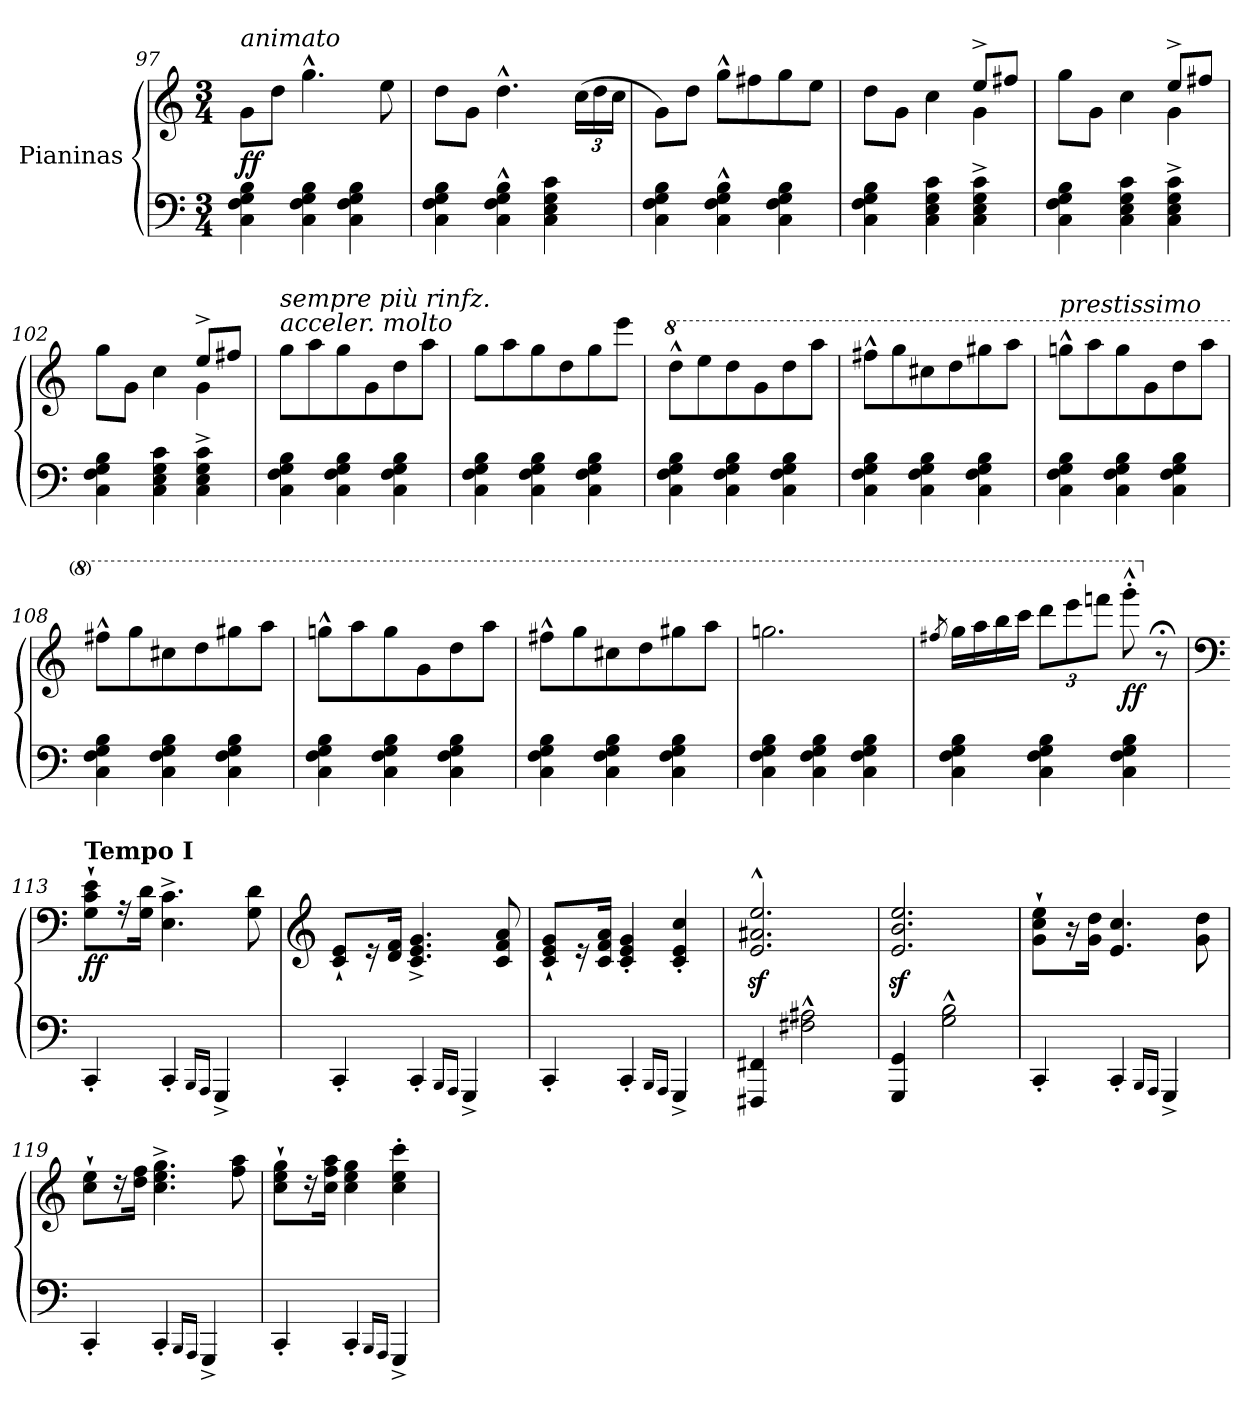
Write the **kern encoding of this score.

**kern	**kern	**dynam
*part1	*part1	*part1
*staff2	*staff1	*staff1/2
*I"Pianinas	*	*
*clefF4	*clefG2	*
*k[]	*k[]	*
*M3/4	*M3/4	*
=97	=97	=97
!	!LO:TX:a:i:t=animato	!
!	!	!LO:DY:b
4C\ 4F\ 4G\ 4B\	8g\L	ff
.	8dd\J	.
4C\ 4F\ 4G\ 4B\	4.gg^^\	.
4C\ 4F\ 4G\ 4B\	.	.
.	8ee\	.
!!LO:PB:g=z
=98	=98	=98
4C\ 4F\ 4G\ 4B\	8dd\L	.
.	8g\J	.
4C\^^ 4F\^^ 4G\^^ 4B\^^	4.dd^^\	.
4C\ 4E\ 4G\ 4c\	.	.
*	*Xbrackettup	*
.	(24cc\LL	.
.	24dd\	.
.	24cc\JJ	.
=99	=99	=99
4C\ 4F\ 4G\ 4B\	8g\L)	.
.	8dd\J	.
4C\^^ 4F\^^ 4G\^^ 4B\^^	8gg^^\L	.
.	8ff#X\	.
4C\ 4F\ 4G\ 4B\	8gg\	.
.	8ee\J	.
=100	=100	=100
*	*^	*
4C\ 4F\ 4G\ 4B\	8dd\L	2ryy	.
.	8g\J	.	.
4C\ 4E\ 4G\ 4c\	4cc\	.	.
4C\^ 4E\^ 4G\^ 4c\^	8ee^/L	4g\	.
.	8ff#X/J	.	.
=101	=101	=101	=101
*	*MM180	*	*
4C\ 4F\ 4G\ 4B\	8gg\L	4ryy	.
.	8g\J	.	.
4C\ 4E\ 4G\ 4c\	4cc\	4ryy	.
4C\^ 4E\^ 4G\^ 4c\^	8ee^/L	4g\	.
.	8ff#X/J	.	.
=102	=102	=102	=102
*	*MM185	*	*
4C\ 4F\ 4G\ 4B\	8gg\L	4ryy	.
.	8g\J	.	.
4C\ 4E\ 4G\ 4c\	4cc\	4ryy	.
4C\^ 4E\^ 4G\^ 4c\^	8ee^/L	4g\	.
.	8ff#X/J	.	.
*	*v	*v	*
=103	=103	=103
*	*MM190	*
!	!LO:TX:a:i:t=acceler. molto	!
!	!LO:TX:a:i:t=sempre più rinfz.	!
4C\ 4F\ 4G\ 4B\	8gg\L	.
.	8aa\	.
4C\ 4F\ 4G\ 4B\	8gg\	.
.	8g\	.
4C\ 4F\ 4G\ 4B\	8dd\	.
*	*MM196	*
.	8aa\J	.
!!LO:LB:g=z
=104	=104	=104
4C\ 4F\ 4G\ 4B\	8gg\L	.
.	8aa\	.
*	*MM206	*
4C\ 4F\ 4G\ 4B\	8gg\	.
.	8dd\	.
4C\ 4F\ 4G\ 4B\	8gg\	.
.	8eee\J	.
=105	=105	=105
*	*8va	*
*	*MM219	*
4C\ 4F\ 4G\ 4B\	8ddd^^\L	.
.	8eee\	.
4C\ 4F\ 4G\ 4B\	8ddd\	.
.	8gg\	.
4C\ 4F\ 4G\ 4B\	8ddd\	.
*	*MM227	*
.	8aaa\J	.
=106	=106	=106
4C\ 4F\ 4G\ 4B\	8fff#X^^\L	.
.	8ggg\	.
4C\ 4F\ 4G\ 4B\	8ccc#X\	.
*	*MM233	*
.	8ddd\	.
4C\ 4F\ 4G\ 4B\	8ggg#X\	.
.	8aaa\J	.
=107	=107	=107
*	*MM239	*
!	!LO:TX:a:i:t=prestissimo	!
4C\ 4F\ 4G\ 4B\	8gggn^^\L	.
.	8aaa\	.
4C\ 4F\ 4G\ 4B\	8ggg\	.
.	8gg\	.
4C\ 4F\ 4G\ 4B\	8ddd\	.
.	8aaa\J	.
=108	=108	=108
4C\ 4F\ 4G\ 4B\	8fff#X^^\L	.
*	*MM246	*
.	8ggg\	.
4C\ 4F\ 4G\ 4B\	8ccc#X\	.
.	8ddd\	.
4C\ 4F\ 4G\ 4B\	8ggg#X\	.
.	8aaa\J	.
=109	=109	=109
4C\ 4F\ 4G\ 4B\	8gggn^^\L	.
.	8aaa\	.
*	*MM251	*
4C\ 4F\ 4G\ 4B\	8ggg\	.
.	8gg\	.
4C\ 4F\ 4G\ 4B\	8ddd\	.
.	8aaa\J	.
!!LO:LB:g=z
=110	=110	=110
4C\ 4F\ 4G\ 4B\	8fff#X^^\L	.
*	*MM254	*
.	8ggg\	.
4C\ 4F\ 4G\ 4B\	8ccc#X\	.
.	8ddd\	.
4C\ 4F\ 4G\ 4B\	8ggg#X\	.
.	8aaa\J	.
=111	=111	=111
4C\ 4F\ 4G\ 4B\	2.gggn\	.
4C\ 4F\ 4G\ 4B\	.	.
4C\ 4F\ 4G\ 4B\	.	.
=112	=112	=112
.	8qfff#X/	.
4C\ 4F\ 4G\ 4B\	16ggg\LL	.
.	16aaa\	.
.	16bbb\	.
.	16cccc\JJ	.
4C\ 4F\ 4G\ 4B\	12dddd\L	.
.	12eeee\	.
.	12ffffn\J	.
!	!	!LO:DY:b
4C\ 4F\ 4G\ 4B\	8gggg'^^\	ff
*	*X8va	*
.	8r;<	.
=113	=113	=113
*	*clefF4	*
*	*MM179	*
!	!LO:TX:a:B:t=Tempo I	!
!	!	!LO:DY:b
4CC'/	8G\` 8c\` 8e\`L	ff
.	16rA	.
.	16G\ 16d\Jk	.
4CC'/	4.E\^ 4.c\^	.
16qBBB/LL	.	.
16qAAA/JJ	.	.
4GGG^/	.	.
.	8G\ 8d\	.
!!LO:LB:g=z
=114	=114	=114
*	*clefG2	*
4CC'/	8c/` 8e/`L	.
.	16r	.
.	16d/ 16f/Jk	.
4CC'/	4.c/^ 4.e/^ 4.g/^	.
16qBBB/LL	.	.
16qAAA/JJ	.	.
4GGG^/	.	.
.	8c/ 8f/ 8a/	.
=115	=115	=115
4CC'/	8c/` 8e/` 8g/`L	.
.	16r	.
.	16c/ 16f/ 16a/Jk	.
4CC'/	4c/' 4e/' 4g/'	.
16qBBB/LL	.	.
16qAAA/JJ	.	.
4GGG^/	4c/' 4e/' 4cc/'	.
=116	=116	=116
4FFF#X/ 4FF#X/	2.e/z<^^ 2.a#X/z<^^ 2.ee/z<^^	.
2F#X\^^ 2A#X\^^	.	.
=117	=117	=117
4GGG/ 4GG/	2.e/z< 2.b/z< 2.ee/z<	.
2G\^^ 2B\^^	.	.
=118	=118	=118
4CC'/	8g\` 8cc\` 8ee\`L	.
.	16r	.
.	16g\ 16dd\Jk	.
4CC'/	4.e/ 4.cc/	.
16qBBB/LL	.	.
16qAAA/JJ	.	.
4GGG^/	.	.
.	8g\ 8dd\	.
=119	=119	=119
4CC'/	8cc\` 8ee\`L	.
.	16rdd	.
.	16dd\ 16ff\Jk	.
4CC'/	4.cc\^ 4.ee\^ 4.gg\^	.
16qBBB/LL	.	.
16qAAA/JJ	.	.
4GGG^/	.	.
.	8ff\ 8aa\	.
!!LO:LB:g=z
=120	=120	=120
4CC'/	8cc\` 8ee\` 8gg\`L	.
.	16rdd	.
.	16cc\ 16ff\ 16aa\Jk	.
4CC'/	4cc\ 4ee\ 4gg\	.
16qBBB/LL	.	.
16qAAA/JJ	.	.
4GGG^/	4cc\' 4ee\' 4ccc\'	.
=	=	=
*-	*-	*-
